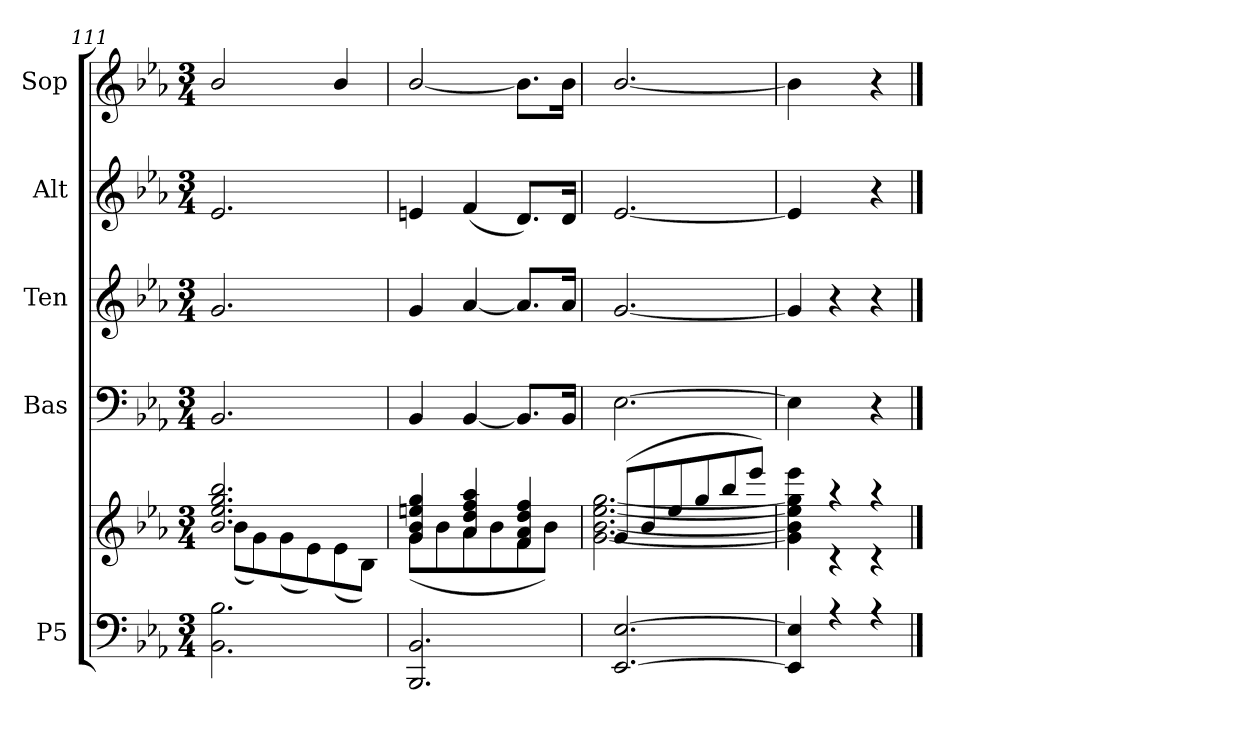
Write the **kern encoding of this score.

**kern	**kern	**kern	**kern	**kern	**kern
*part5	*part5	*part4	*part3	*part2	*part1
*staff6	*staff5	*staff4	*staff3	*staff2	*staff1
*I"P5	*	*I"Bas	*I"Ten	*I"Alt	*I"Sop
*clefF4	*clefG2	*clefF4	*clefG2	*clefG2	*clefG2
*k[b-e-a-]	*k[b-e-a-]	*k[b-e-a-]	*k[b-e-a-]	*k[b-e-a-]	*k[b-e-a-]
*E-:	*E-:	*E-:	*E-:	*E-:	*E-:
*M3/4	*M3/4	*M3/4	*M3/4	*M3/4	*M3/4
=111	=111	=111	=111	=111	=111
*^	*^	*	*	*	*
2.BB-\ 2.B-\	2.ryy	2.b-/ 2.ee-/ 2.gg/ 2.bb-/	(<8b-\L	2.BB-/	2.g/	2.e-/	2b-/
.	.	.	8g\)	.	.	.	.
.	.	.	(<8g\	.	.	.	.
.	.	.	8e-\)	.	.	.	.
.	.	.	(<8e-\	.	.	.	4b-/
.	.	.	8B-\J)	.	.	.	.
!!LO:PB:g=z
=112	=112	=112	=112	=112	=112	=112	=112
2.BBB-/ 2.BB-/	2.ryy	4g/ 4b-/ 4een/ 4gg/	(<8g\L	4BB-/	4g/	4en/	[<2b-/
.	.	.	8b-\	.	.	.	.
.	.	4a-/ 4dd/ 4ff/ 4aa-/	8a-\	[<4BB-/	[<4a-/	(<4f/	.
.	.	.	8b-\	.	.	.	.
.	.	4f/ 4a-/ 4dd/ 4ff/	8f\	8.BB-/L]	8.a-/L]	8.d/L)	8.b-\L]
.	.	.	8b-\J)	.	.	.	.
.	.	.	.	16BB-/Jk	16a-/Jk	16d/Jk	16b-\Jk
=113	=113	=113	=113	=113	=113	=113	=113
[<2.EE-/ [>2.E-/	2.ryy	(>8g/L	[<2.g\ [>2.b-\ [>2.ee-\ [>2.gg\	[>2.E-\	[<2.g/	[<2.e-/	[<2.b-/
.	.	8b-/	.	.	.	.	.
.	.	8ee-/	.	.	.	.	.
.	.	8gg/	.	.	.	.	.
.	.	8bb-/	.	.	.	.	.
.	.	8eee-/J)	.	.	.	.	.
=114	=114	=114	=114	=114	=114	=114	=114
4EE-/] 4E-/]	2.ryy	4g\ 4b-\ 4ee-\ 4gg\ 4eee-\	4g\] 4b-\] 4ee-\] 4gg\]	4E-\]	4g/]	4e-/]	4b-\]
4r	.	4raa	4rc	4ryy	4r	4ryy	4ryy
4r	.	4raa	4rc	4r	4r	4r	4r
*v	*v	*	*	*	*	*	*
*	*v	*v	*	*	*	*
==	==	==	==	==	==
*-	*-	*-	*-	*-	*-
